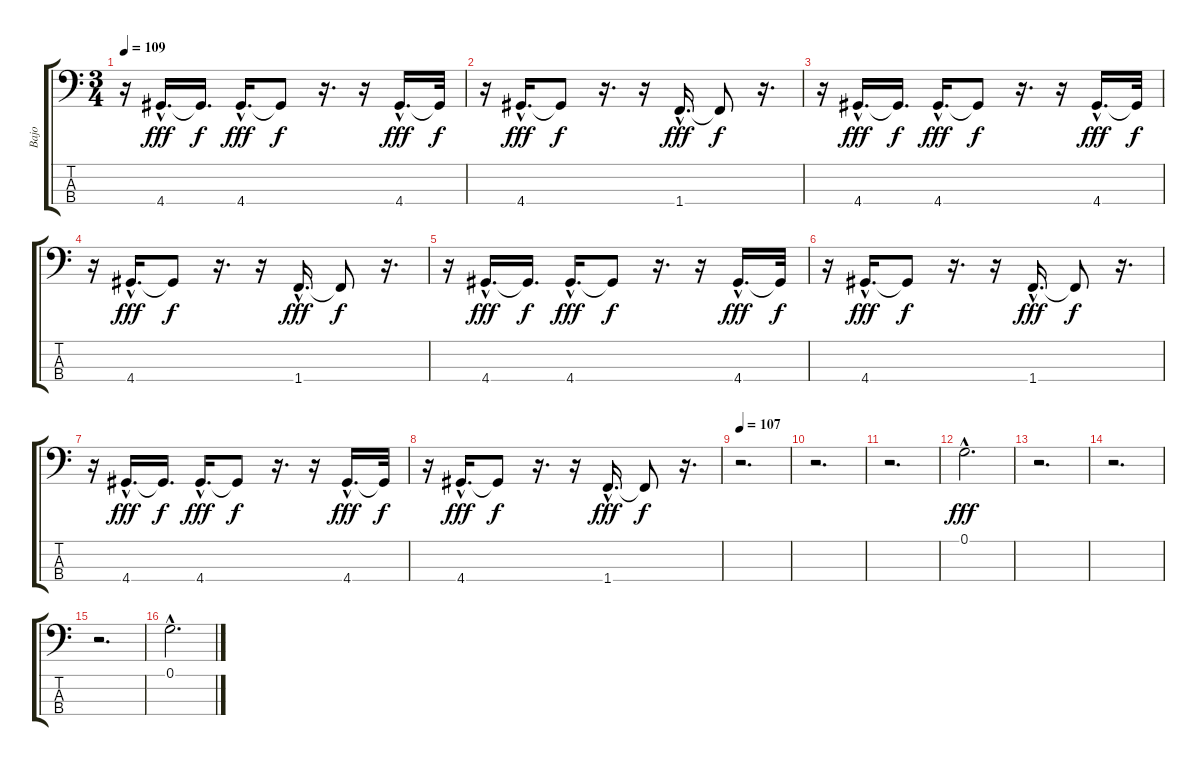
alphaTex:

\track ("Bajo" "Bajo") {instrument electricbasspick}
\staff {score tabs}
\tuning (G2 D2 A1 E1) {hide}
\ts (3 4)
\tempo 109
\clef f4
\ks c
r.16{dy f} 4.4{hac}.16{d dy fff} 4.4{t}.16{d dy f} 4.4{hac}.16{d dy fff} 4.4{t}.8{dy f} r.16{d} r.16 4.4{hac}.16{d dy fff} 4.4{t}.32{dy f} |
r.16 4.4{hac}.16{d dy fff} 4.4{t}.8{dy f} r.16{d} r.16 1.4{hac}.16{d dy fff} 1.4{t}.8{dy f} r.16{d} |
r.16 4.4{hac}.16{d dy fff} 4.4{t}.16{d dy f} 4.4{hac}.16{d dy fff} 4.4{t}.8{dy f} r.16{d} r.16 4.4{hac}.16{d dy fff} 4.4{t}.32{dy f} |
r.16 4.4{hac}.16{d dy fff} 4.4{t}.8{dy f} r.16{d} r.16 1.4{hac}.16{d dy fff} 1.4{t}.8{dy f} r.16{d} |
r.16 4.4{hac}.16{d dy fff} 4.4{t}.16{d dy f} 4.4{hac}.16{d dy fff} 4.4{t}.8{dy f} r.16{d} r.16 4.4{hac}.16{d dy fff} 4.4{t}.32{dy f} |
r.16 4.4{hac}.16{d dy fff} 4.4{t}.8{dy f} r.16{d} r.16 1.4{hac}.16{d dy fff} 1.4{t}.8{dy f} r.16{d} |
r.16 4.4{hac}.16{d dy fff} 4.4{t}.16{d dy f} 4.4{hac}.16{d dy fff} 4.4{t}.8{dy f} r.16{d} r.16 4.4{hac}.16{d dy fff} 4.4{t}.32{dy f} |
r.16 4.4{hac}.16{d dy fff} 4.4{t}.8{dy f} r.16{d} r.16 1.4{hac}.16{d dy fff} 1.4{t}.8{dy f} r.16{d} |
\tempo 107
r.2{d} |
r.2{d} |
r.2{d} |
0.1{hac}.2{d dy fff} |
r.2{d} |
r.2{d} |
r.2{d} |
0.1{hac}.2{d}
